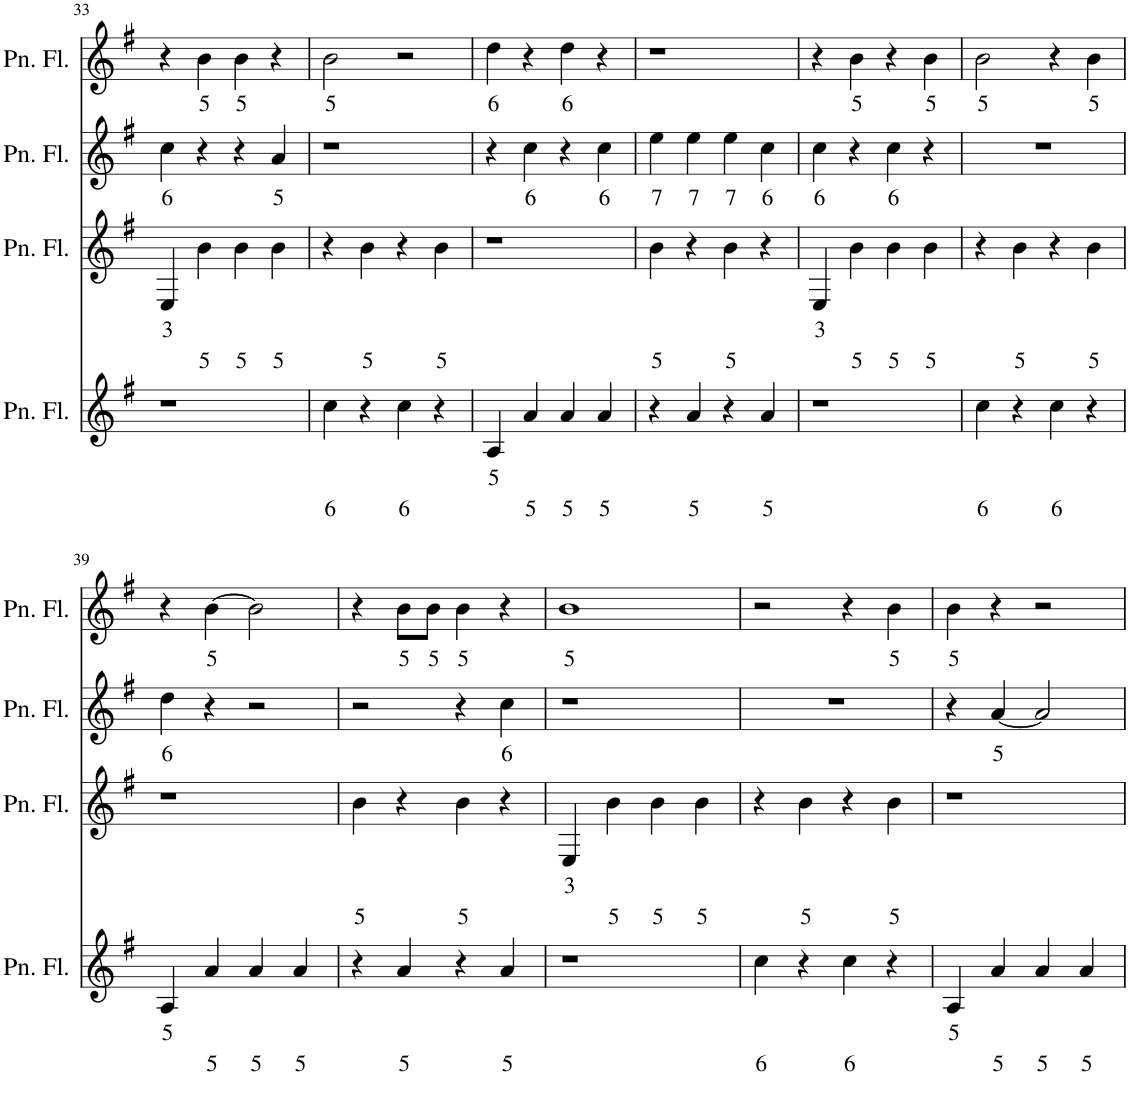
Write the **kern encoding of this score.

**kern	**text	**kern	**text	**kern	**text	**kern	**text
*part4	*part4	*part3	*part3	*part2	*part2	*part1	*part1
*staff4	*staff4	*staff3	*staff3	*staff2	*staff2	*staff1	*staff1
*I"Pan Flute	*	*I"Pan Flute	*	*I"Pan Flute	*	*I"Pan Flute	*
*I'Pn. Fl.	*	*I'Pn. Fl.	*	*I'Pn. Fl.	*	*I'Pn. Fl.	*
!!LO:PB:g=z
*clefG2	*	*clefG2	*	*clefG2	*	*clefG2	*
*k[f#]	*	*k[f#]	*	*k[f#]	*	*k[f#]	*
*M4/4	*	*M4/4	*	*M4/4	*	*M4/4	*
=33	=33	=33	=33	=33	=33	=33	=33
!	!	!	!LO:LY:b	!	!LO:LY:b	!	!
1r	.	4E/	3	4cc\	-6	4r	.
!	!	!	!LO:LY:b	!	!	!	!LO:LY:b
.	.	4b\	-5	4r	.	4b\	-5
!	!	!	!LO:LY:b	!	!	!	!LO:LY:b
.	.	4b\	-5	4r	.	4b\	-5
!	!	!	!LO:LY:b	!	!LO:LY:b	!	!
.	.	4b\	-5	4a/	-5	4r	.
=34	=34	=34	=34	=34	=34	=34	=34
!	!LO:LY:b	!	!	!	!	!	!LO:LY:b
4cc\	-6	4r	.	1r	.	2b\	-5
!	!	!	!LO:LY:b	!	!	!	!
4r	.	4b\	-5	.	.	.	.
!	!LO:LY:b	!	!	!	!	!	!
4cc\	-6	4r	.	.	.	2r	.
!	!	!	!LO:LY:b	!	!	!	!
4r	.	4b\	-5	.	.	.	.
=35	=35	=35	=35	=35	=35	=35	=35
!	!LO:LY:b	!	!	!	!	!	!LO:LY:b
4A/	-5	1r	.	4r	.	4dd\	-6
!	!LO:LY:b	!	!	!	!LO:LY:b	!	!
4a/	-5	.	.	4cc\	-6	4r	.
!	!LO:LY:b	!	!	!	!	!	!LO:LY:b
4a/	-5	.	.	4r	.	4dd\	-6
!	!LO:LY:b	!	!	!	!LO:LY:b	!	!
4a/	-5	.	.	4cc\	-6	4r	.
=36	=36	=36	=36	=36	=36	=36	=36
!	!	!	!LO:LY:b	!	!LO:LY:b	!	!
4r	.	4b\	-5	4ee\	-7	1r	.
!	!LO:LY:b	!	!	!	!LO:LY:b	!	!
4a/	-5	4r	.	4ee\	-7	.	.
!	!	!	!LO:LY:b	!	!LO:LY:b	!	!
4r	.	4b\	5	4ee\	-7	.	.
!	!LO:LY:b	!	!	!	!LO:LY:b	!	!
4a/	5	4r	.	4cc\	-6	.	.
=37	=37	=37	=37	=37	=37	=37	=37
!	!	!	!LO:LY:b	!	!LO:LY:b	!	!
1r	.	4E/	3	4cc\	-6	4r	.
!	!	!	!LO:LY:b	!	!	!	!LO:LY:b
.	.	4b\	-5	4r	.	4b\	-5
!	!	!	!LO:LY:b	!	!LO:LY:b	!	!
.	.	4b\	-5	4cc\	-6	4r	.
!	!	!	!LO:LY:b	!	!	!	!LO:LY:b
.	.	4b\	-5	4r	.	4b\	-5
=38	=38	=38	=38	=38	=38	=38	=38
!	!LO:LY:b	!	!	!	!	!	!LO:LY:b
4cc\	-6	4r	.	1r	.	2b\	-5
!	!	!	!LO:LY:b	!	!	!	!
4r	.	4b\	-5	.	.	.	.
!	!LO:LY:b	!	!	!	!	!	!
4cc\	-6	4r	.	.	.	4r	.
!	!	!	!LO:LY:b	!	!	!	!LO:LY:b
4r	.	4b\	-5	.	.	4b\	-5
!!LO:LB:g=z
=39	=39	=39	=39	=39	=39	=39	=39
!	!LO:LY:b	!	!	!	!LO:LY:b	!	!
4A/	-5	1r	.	4dd\	6	4r	.
!	!LO:LY:b	!	!	!	!	!	!LO:LY:b
4a/	-5	.	.	4r	.	[4b\	-5
!	!LO:LY:b	!	!	!	!	!	!
4a/	-5	.	.	2r	.	2b\]	.
!	!LO:LY:b	!	!	!	!	!	!
4a/	-5	.	.	.	.	.	.
=40	=40	=40	=40	=40	=40	=40	=40
!	!	!	!LO:LY:b	!	!	!	!
4r	.	4b\	-5	2r	.	4r	.
!	!LO:LY:b	!	!	!	!	!	!LO:LY:b
4a/	-5	4r	.	.	.	8b\L	-5
!	!	!	!	!	!	!	!LO:LY:b
.	.	.	.	.	.	8b\J	-5
!	!	!	!LO:LY:b	!	!	!	!LO:LY:b
4r	.	4b\	5	4r	.	4b\	-5
!	!LO:LY:b	!	!	!	!LO:LY:b	!	!
4a/	5	4r	.	4cc\	-6	4r	.
=41	=41	=41	=41	=41	=41	=41	=41
!	!	!	!LO:LY:b	!	!	!	!LO:LY:b
1r	.	4E/	3	1r	.	1b	-5
!	!	!	!LO:LY:b	!	!	!	!
.	.	4b\	-5	.	.	.	.
!	!	!	!LO:LY:b	!	!	!	!
.	.	4b\	-5	.	.	.	.
!	!	!	!LO:LY:b	!	!	!	!
.	.	4b\	-5	.	.	.	.
=42	=42	=42	=42	=42	=42	=42	=42
!	!LO:LY:b	!	!	!	!	!	!
4cc\	-6	4r	.	1r	.	2r	.
!	!	!	!LO:LY:b	!	!	!	!
4r	.	4b\	-5	.	.	.	.
!	!LO:LY:b	!	!	!	!	!	!
4cc\	-6	4r	.	.	.	4r	.
!	!	!	!LO:LY:b	!	!	!	!LO:LY:b
4r	.	4b\	-5	.	.	4b\	-5
=43	=43	=43	=43	=43	=43	=43	=43
!	!LO:LY:b	!	!	!	!	!	!LO:LY:b
4A/	-5	1r	.	4r	.	4b\	-5
!	!LO:LY:b	!	!	!	!LO:LY:b	!	!
4a/	-5	.	.	[4a/	-5	4r	.
!	!LO:LY:b	!	!	!	!	!	!
4a/	-5	.	.	2a/]	.	2r	.
!	!LO:LY:b	!	!	!	!	!	!
4a/	-5	.	.	.	.	.	.
=	=	=	=	=	=	=	=
*-	*-	*-	*-	*-	*-	*-	*-
